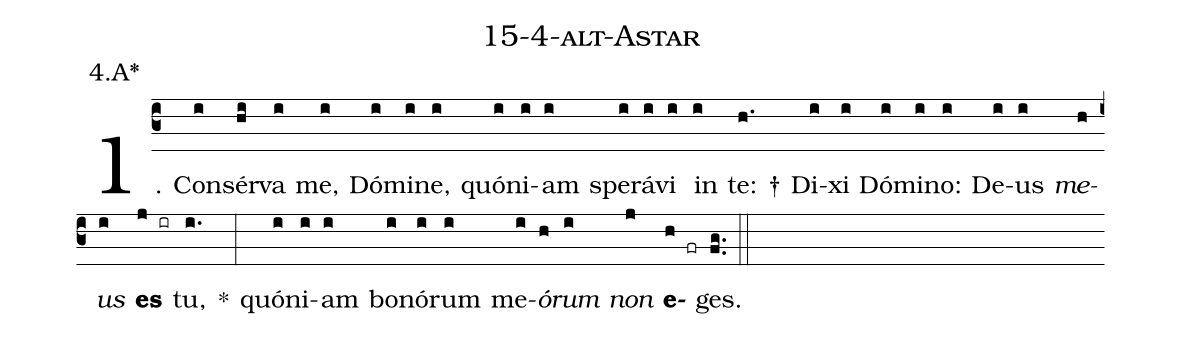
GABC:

name: 15-4-alt-Astar;
annotation: 4.A*;
%%
(c3)1. Con(i)sér(hi)va(i) me,(i) Dó(i)mi(i)ne,(i) quón(i)i(i)am(i) spe(i)rá(i)vi(i) in(i) te: †(h.) Di(i)xi(i) Dó(i)mi(i)no:(i) De(i)us(i) <i>me</i>(h)<i>us</i>(i) <b>es</b>(j ir) tu,(i.) *(:) quón(i)i(i)am(i) bo(i)nó(i)rum(i) me(i)<i>ó</i>(h)<i>rum</i>(i) <i>non</i>(j) <b>e</b>(h fr)ges.(fg..) (::)
